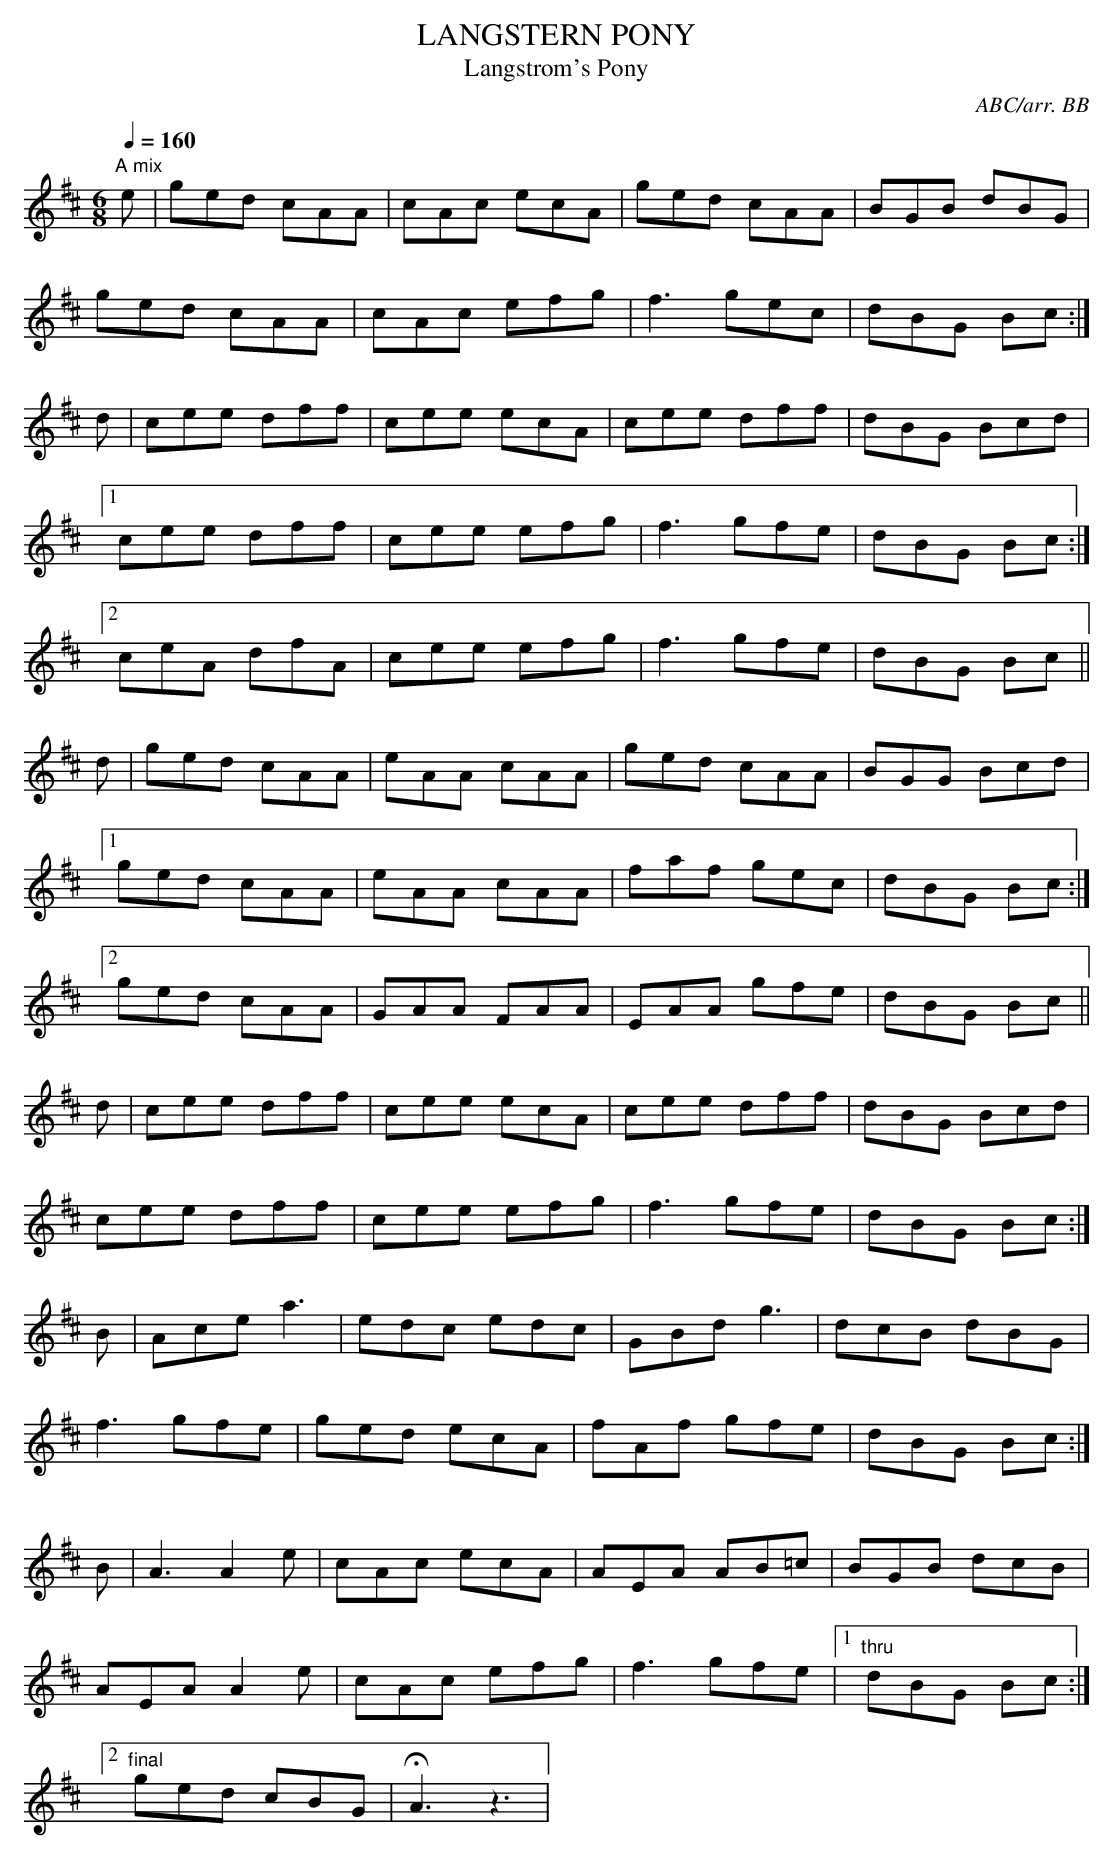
X:1
T:LANGSTERN PONY
T:Langstrom's Pony
C:ABC/arr. BB
M:6/8
L:1/8
Q:1/4=160
K:D
"A mix"
e|ged cAA|cAc ecA|ged cAA|BGB dBG|
ged cAA|cAc efg|f3 gec|dBG Bc :|
d|cee dff|cee ecA|cee dff|dBG Bcd|
[1 cee dff|cee efg|f3 gfe|dBG Bc :|
[2 ceA dfA|cee efg|f3 gfe|dBG Bc ||
d|ged cAA|eAA cAA|ged cAA|BGG Bcd|
[1 ged cAA|eAA cAA|faf gec|dBG Bc :|
[2 ged cAA|GAA FAA|EAA gfe|dBG Bc ||
d|cee dff|cee ecA|cee dff|dBG Bcd|
cee dff|cee efg|f3 gfe|dBG Bc :|
B|Ace a3|edc edc|GBd g3|dcB dBG|
f3 gfe|ged ecA|fAf gfe|dBG Bc :|
B|A3 A2e|cAc ecA|AEA AB=c|BGB dcB|
AEA A2e|cAc efg|f3 gfe|1 "thru"dBG Bc :|
[2"final" ged cBG|HA3z3|
